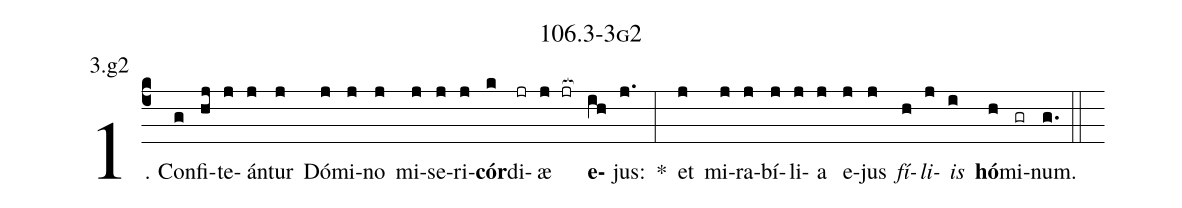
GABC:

name: 106.3-3g2;
annotation: 3.g2;
%%
(c4)1. Con(g)fi(hj)te(j)án(j)tur(j) Dó(j)mi(j)no(j) mi(j)se(j)ri(j)<b>cór</b>(k)di(jr)æ(j jr[ocb:1{]) <b>e</b>(ih[ocb:0}])jus:(j.) *(:) et(j) mi(j)ra(j)bí(j)li(j)a(j) e(j)jus(j) <i>fí</i>(h)<i>li</i>(j)<i>is</i>(i) <b>hó</b>(h)mi(gr)num.(g.) (::)
